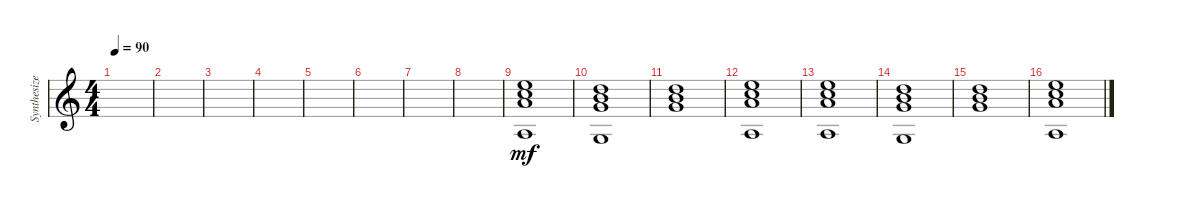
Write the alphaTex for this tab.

\track ("Synthesizer (Staff 1)" "Synthesize") {instrument lead7fifths}
\staff {score}
\tuning (E4 B3 G3 D3 A2 E2 B1) {hide}
\ts (4 4)
\tempo 90
\clef g2
\ks c
|
|
|
|
|
|
|
|
(12.1 13.2 14.3 7.4).1{dy mf} |
(10.1 12.2 12.3 5.4).1 |
(10.1 12.2 12.3).1 |
(12.1 13.2 14.3 7.4).1 |
(12.1 13.2 14.3 7.4).1 |
(10.1 12.2 12.3 5.4).1 |
(10.1 12.2 12.3).1 |
(12.1 13.2 14.3 7.4).1
